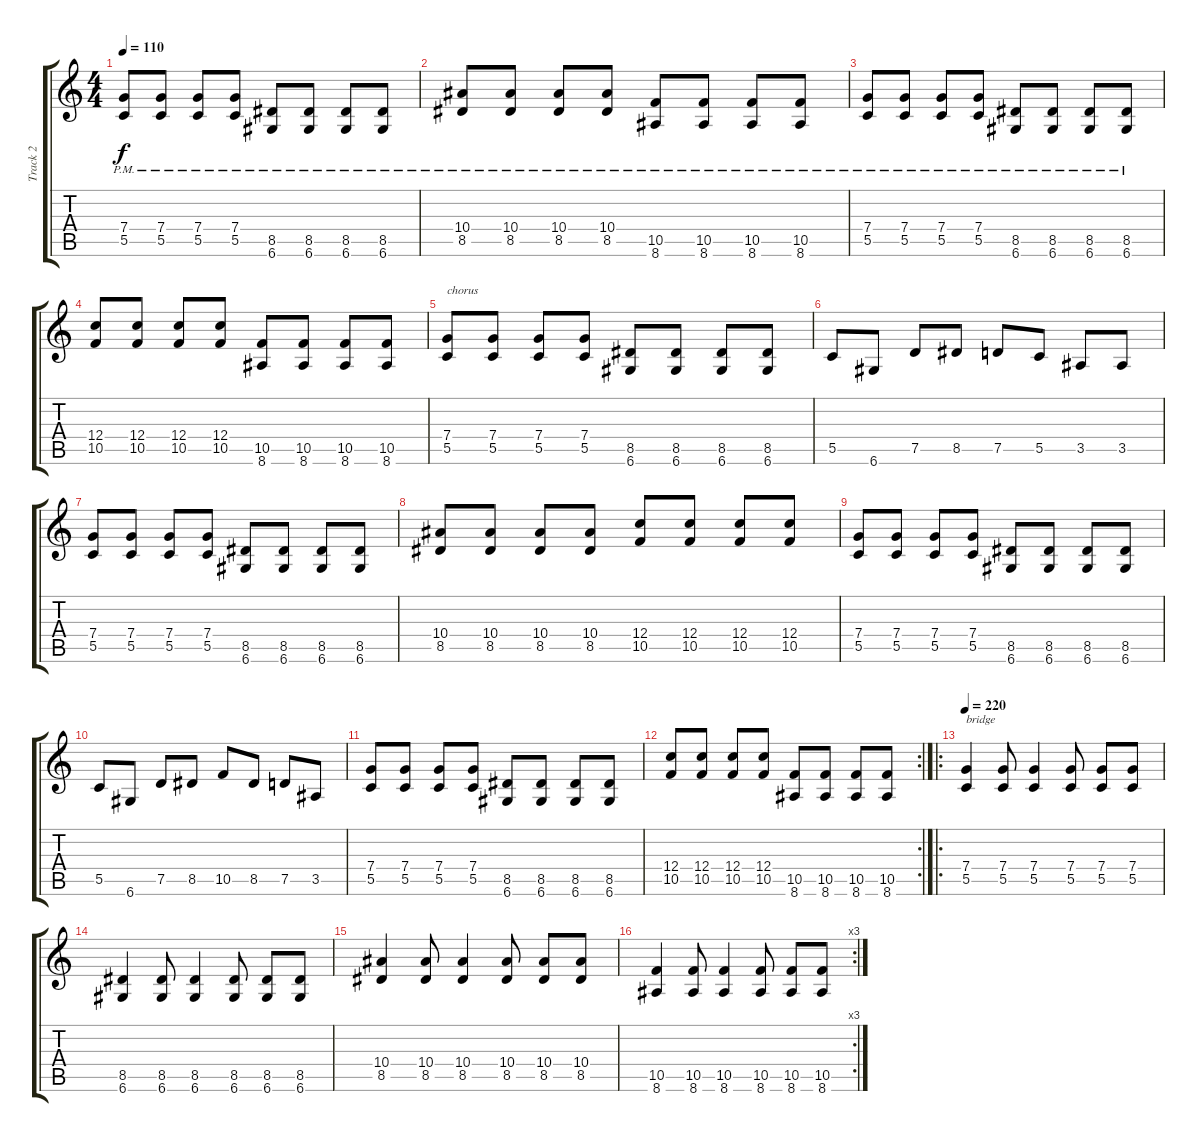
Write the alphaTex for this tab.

\track ("Track 2" "Track 2") {instrument overdrivenguitar}
\staff {score tabs}
\tuning (D4 A3 F3 C3 G2 D2) {hide}
\ts (4 4)
\tempo 110
\clef g2
\ks c
(7.4{pm} 5.5{pm}).8{dy f} (7.4{pm} 5.5{pm}).8 (7.4{pm} 5.5{pm}).8 (7.4{pm} 5.5{pm}).8 (8.5{pm} 6.6{pm}).8 (8.5{pm} 6.6{pm}).8 (8.5{pm} 6.6{pm}).8 (8.5{pm} 6.6{pm}).8 |
(10.4{pm} 8.5{pm}).8 (10.4{pm} 8.5{pm}).8 (10.4{pm} 8.5{pm}).8 (10.4{pm} 8.5{pm}).8 (10.5{pm} 8.6{pm}).8 (10.5{pm} 8.6{pm}).8 (10.5{pm} 8.6{pm}).8 (10.5{pm} 8.6{pm}).8 |
(7.4{pm} 5.5{pm}).8 (7.4{pm} 5.5{pm}).8 (7.4{pm} 5.5{pm}).8 (7.4{pm} 5.5{pm}).8 (8.5{pm} 6.6{pm}).8 (8.5{pm} 6.6{pm}).8 (8.5{pm} 6.6{pm}).8 (8.5{pm} 6.6{pm}).8 |
(12.4 10.5).8 (12.4 10.5).8 (12.4 10.5).8 (12.4 10.5).8 (10.5 8.6).8 (10.5 8.6).8 (10.5 8.6).8 (10.5 8.6).8 |
(7.4 5.5).8{txt "chorus"} (7.4 5.5).8 (7.4 5.5).8 (7.4 5.5).8 (8.5 6.6).8 (8.5 6.6).8 (8.5 6.6).8 (8.5 6.6).8 |
5.5.8 6.6.8 7.5.8 8.5.8 7.5.8 5.5.8 3.5.8 3.5.8 |
(7.4 5.5).8 (7.4 5.5).8 (7.4 5.5).8 (7.4 5.5).8 (8.5 6.6).8 (8.5 6.6).8 (8.5 6.6).8 (8.5 6.6).8 |
(10.4 8.5).8 (10.4 8.5).8 (10.4 8.5).8 (10.4 8.5).8 (12.4 10.5).8 (12.4 10.5).8 (12.4 10.5).8 (12.4 10.5).8 |
(7.4 5.5).8 (7.4 5.5).8 (7.4 5.5).8 (7.4 5.5).8 (8.5 6.6).8 (8.5 6.6).8 (8.5 6.6).8 (8.5 6.6).8 |
5.5.8 6.6.8 7.5.8 8.5.8 10.5.8 8.5.8 7.5.8 3.5.8 |
(7.4 5.5).8 (7.4 5.5).8 (7.4 5.5).8 (7.4 5.5).8 (8.5 6.6).8 (8.5 6.6).8 (8.5 6.6).8 (8.5 6.6).8 |
\rc 2
(12.4 10.5).8 (12.4 10.5).8 (12.4 10.5).8 (12.4 10.5).8 (10.5 8.6).8 (10.5 8.6).8 (10.5 8.6).8 (10.5 8.6).8 |
\ro
\tempo 220
(7.4 5.5).4{txt "bridge"} (7.4 5.5).8 (7.4 5.5).4 (7.4 5.5).8 (7.4 5.5).8 (7.4 5.5).8 |
(8.5 6.6).4 (8.5 6.6).8 (8.5 6.6).4 (8.5 6.6).8 (8.5 6.6).8 (8.5 6.6).8 |
(10.4 8.5).4 (10.4 8.5).8 (10.4 8.5).4 (10.4 8.5).8 (10.4 8.5).8 (10.4 8.5).8 |
\rc 3
(10.5 8.6).4 (10.5 8.6).8 (10.5 8.6).4 (10.5 8.6).8 (10.5 8.6).8 (10.5 8.6).8
